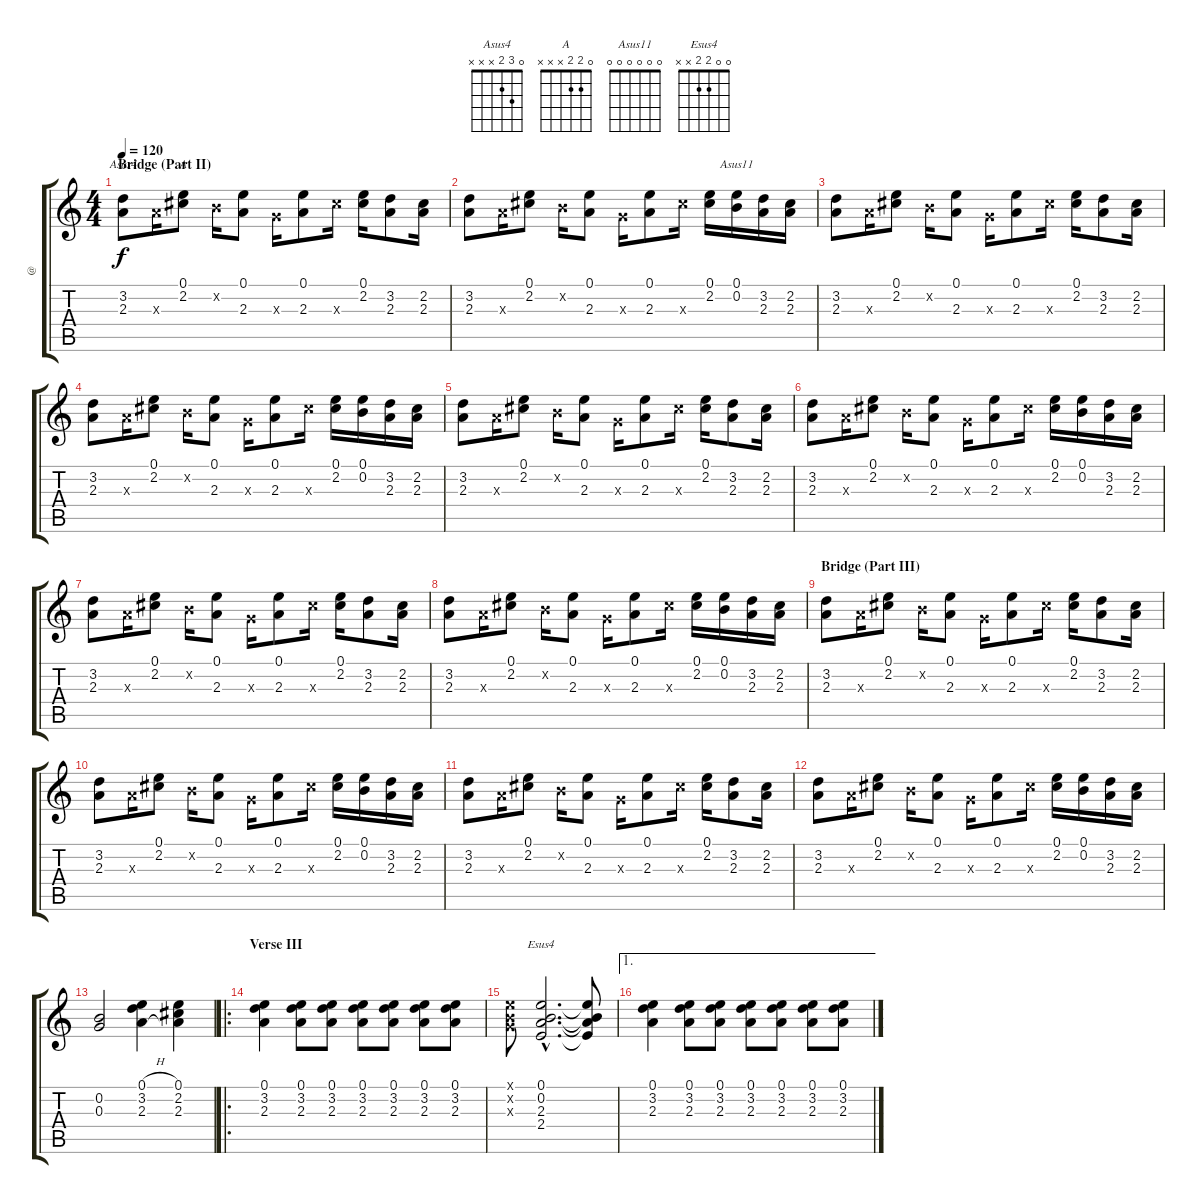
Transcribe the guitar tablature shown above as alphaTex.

\track ("@" "@") {instrument acousticguitarnylon}
\staff {score tabs}
\tuning (E4 B3 G3 D3 A2 E2) {hide}
\chord ("Asus4" 0 3 2 x x x)
\chord ("A" 0 2 2 x x x)
\chord ("Asus11" 0 0 0 0 0 0)
\chord ("Esus4" 0 0 2 2 x x)
\ts (4 4)
\section ("" "Bridge (Part II)")
\tempo 120
\clef g2
\ks c
(3.2 2.3).8{ch "Asus4" dy f} 2.3{x}.16 (0.1 2.2).8{ch "A"} 0.2{x}.16 (0.1 2.3).8 0.3{x}.16 (0.1 2.3).8 6.3{x}.16 (0.1 2.2).16 (3.2 2.3).8 (2.2 2.3).16 |
(3.2 2.3).8 2.3{x}.16 (0.1 2.2).8 0.2{x}.16 (0.1 2.3).8 0.3{x}.16 (0.1 2.3).8 6.3{x}.16 (0.1 2.2).16 (0.1 0.2).16{ch "Asus11"} (3.2 2.3).16 (2.2 2.3).16 |
(3.2 2.3).8 2.3{x}.16 (0.1 2.2).8 0.2{x}.16 (0.1 2.3).8 0.3{x}.16 (0.1 2.3).8 6.3{x}.16 (0.1 2.2).16 (3.2 2.3).8 (2.2 2.3).16 |
(3.2 2.3).8 2.3{x}.16 (0.1 2.2).8 0.2{x}.16 (0.1 2.3).8 0.3{x}.16 (0.1 2.3).8 6.3{x}.16 (0.1 2.2).16 (0.1 0.2).16 (3.2 2.3).16 (2.2 2.3).16 |
(3.2 2.3).8 2.3{x}.16 (0.1 2.2).8 0.2{x}.16 (0.1 2.3).8 0.3{x}.16 (0.1 2.3).8 6.3{x}.16 (0.1 2.2).16 (3.2 2.3).8 (2.2 2.3).16 |
(3.2 2.3).8 2.3{x}.16 (0.1 2.2).8 0.2{x}.16 (0.1 2.3).8 0.3{x}.16 (0.1 2.3).8 6.3{x}.16 (0.1 2.2).16 (0.1 0.2).16 (3.2 2.3).16 (2.2 2.3).16 |
(3.2 2.3).8 2.3{x}.16 (0.1 2.2).8 0.2{x}.16 (0.1 2.3).8 0.3{x}.16 (0.1 2.3).8 6.3{x}.16 (0.1 2.2).16 (3.2 2.3).8 (2.2 2.3).16 |
(3.2 2.3).8 2.3{x}.16 (0.1 2.2).8 0.2{x}.16 (0.1 2.3).8 0.3{x}.16 (0.1 2.3).8 6.3{x}.16 (0.1 2.2).16 (0.1 0.2).16 (3.2 2.3).16 (2.2 2.3).16 |
\section ("" "Bridge (Part III)")
(3.2 2.3).8 2.3{x}.16 (0.1 2.2).8 0.2{x}.16 (0.1 2.3).8 0.3{x}.16 (0.1 2.3).8 6.3{x}.16 (0.1 2.2).16 (3.2 2.3).8 (2.2 2.3).16 |
(3.2 2.3).8 2.3{x}.16 (0.1 2.2).8 0.2{x}.16 (0.1 2.3).8 0.3{x}.16 (0.1 2.3).8 6.3{x}.16 (0.1 2.2).16 (0.1 0.2).16 (3.2 2.3).16 (2.2 2.3).16 |
(3.2 2.3).8 2.3{x}.16 (0.1 2.2).8 0.2{x}.16 (0.1 2.3).8 0.3{x}.16 (0.1 2.3).8 6.3{x}.16 (0.1 2.2).16 (3.2 2.3).8 (2.2 2.3).16 |
(3.2 2.3).8 2.3{x}.16 (0.1 2.2).8 0.2{x}.16 (0.1 2.3).8 0.3{x}.16 (0.1 2.3).8 6.3{x}.16 (0.1 2.2).16 (0.1 0.2).16 (3.2 2.3).16 (2.2 2.3).16 |
(0.2 0.3).2 (0.1{h} 3.2{h} 2.3{h}).4 (0.1 2.2 2.3).4 |
\ro
\section ("" "Verse III")
(0.1 3.2 2.3).4 (0.1 3.2 2.3).8 (0.1 3.2 2.3).8 (0.1 3.2 2.3).8 (0.1 3.2 2.3).8 (0.1 3.2 2.3).8 (0.1 3.2 2.3).8 |
(0.1{x} 0.2{x} 0.3{x}).8 (0.1{hac} 0.2{hac} 2.3{hac} 2.4{hac}).2{d ch "Esus4"} (0.1{t} 0.2{t} 2.3{t} 2.4{t}).8 |
\ae 1
(0.1 3.2 2.3).4 (0.1 3.2 2.3).8 (0.1 3.2 2.3).8 (0.1 3.2 2.3).8 (0.1 3.2 2.3).8 (0.1 3.2 2.3).8 (0.1 3.2 2.3).8
